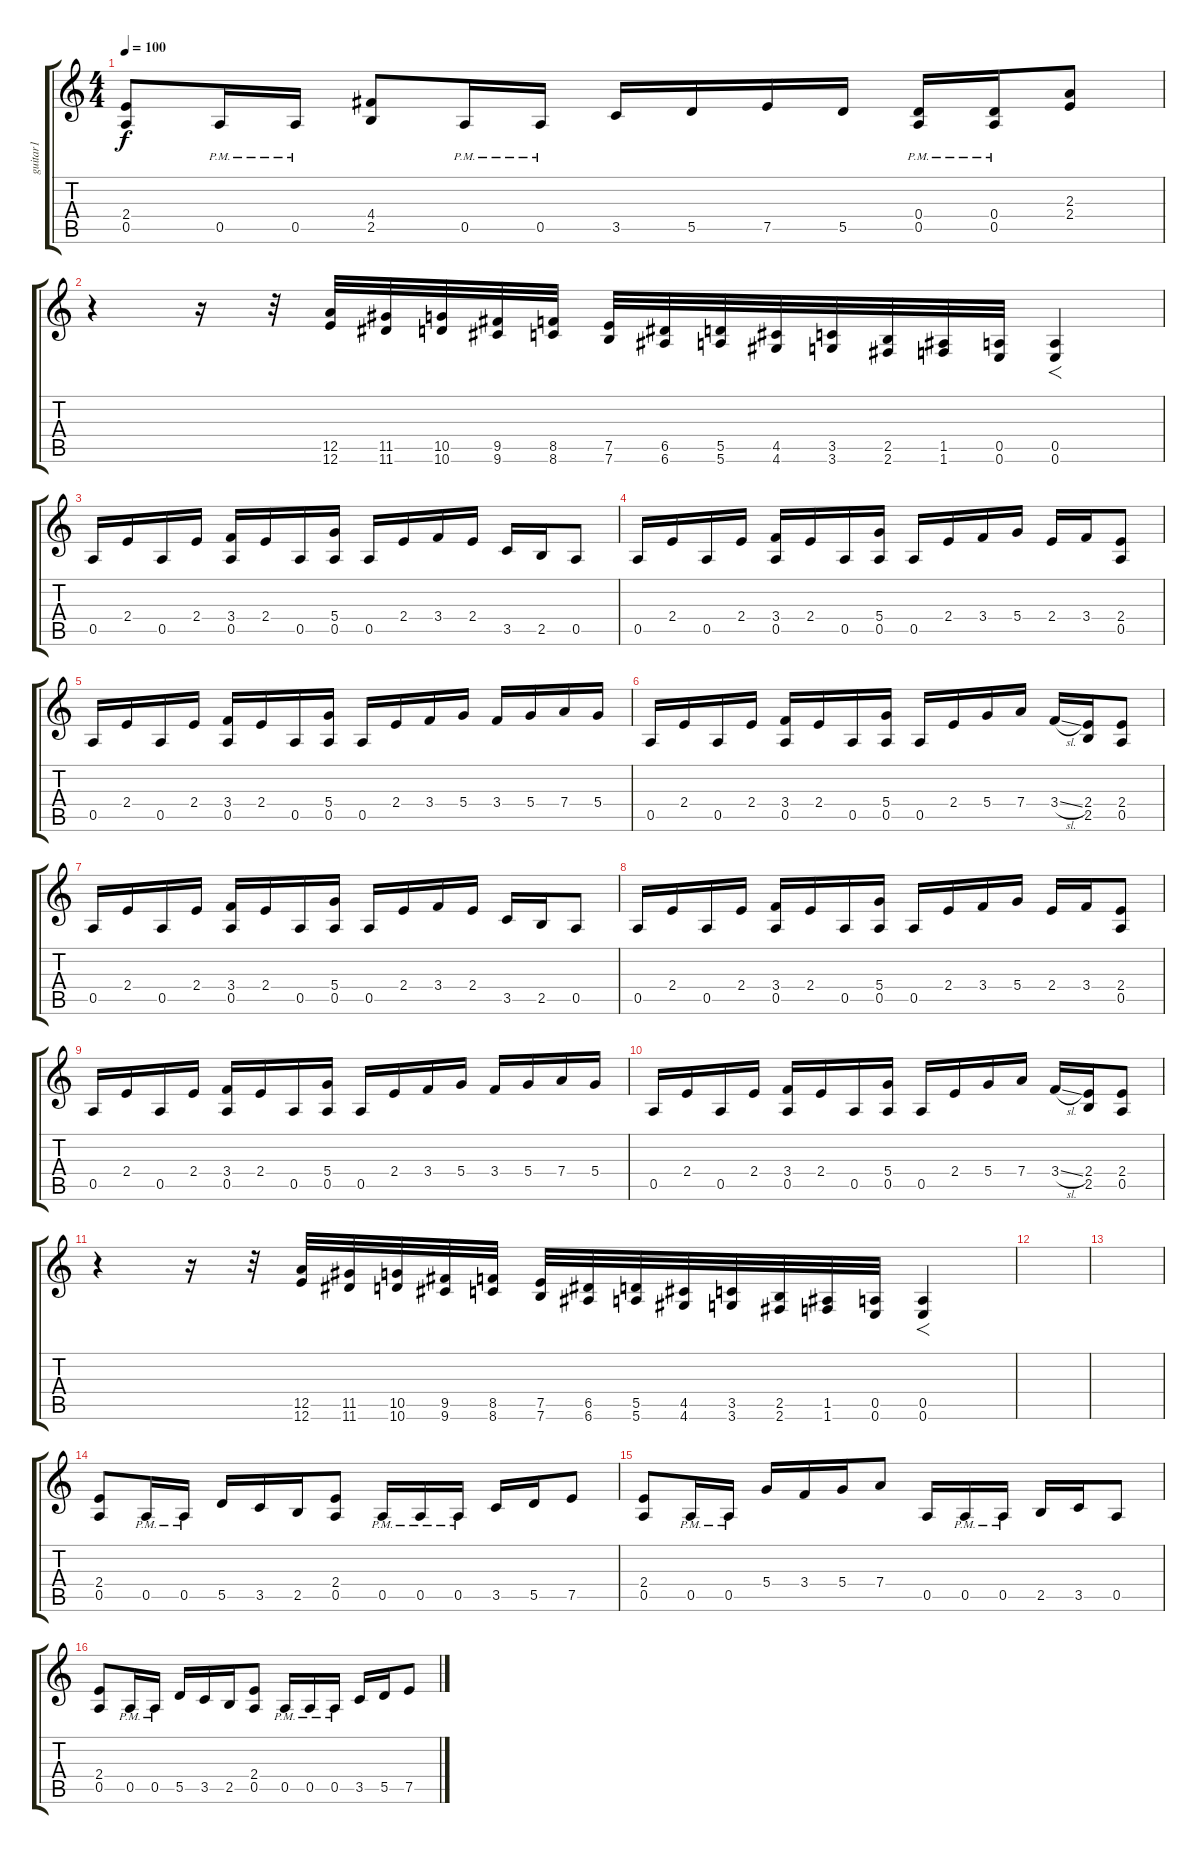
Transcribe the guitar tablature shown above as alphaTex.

\track ("guitar1" "guitar1") {instrument distortionguitar}
\staff {score tabs}
\tuning (E4 B3 G3 D3 A2 E2) {hide}
\ts (4 4)
\tempo 100
\clef g2
\ks c
(2.4 0.5).8{dy f} 0.5{pm}.16 0.5{pm}.16 (4.4 2.5).8 0.5{pm}.16 0.5{pm}.16 3.5.16 5.5.16 7.5.16 5.5.16 (0.4{pm} 0.5{pm}).16 (0.4{pm} 0.5{pm}).16 (2.3 2.4).8 |
r.4 r.16 r.32 (12.5 12.6).32 (11.5 11.6).32 (10.5 10.6).32 (9.5 9.6).32 (8.5 8.6).32 (7.5 7.6).32 (6.5 6.6).32 (5.5 5.6).32 (4.5 4.6).32 (3.5 3.6).32 (2.5 2.6).32 (1.5 1.6).32 (0.5 0.6).32 (0.5 0.6).4{f} |
0.5.16 2.4.16 0.5.16 2.4.16 (3.4 0.5).16 2.4.16 0.5.16 (5.4 0.5).16 0.5.16 2.4.16 3.4.16 2.4.16 3.5.16 2.5.16 0.5.8 |
0.5.16 2.4.16 0.5.16 2.4.16 (3.4 0.5).16 2.4.16 0.5.16 (5.4 0.5).16 0.5.16 2.4.16 3.4.16 5.4.16 2.4.16 3.4.16 (2.4 0.5).8 |
0.5.16 2.4.16 0.5.16 2.4.16 (3.4 0.5).16 2.4.16 0.5.16 (5.4 0.5).16 0.5.16 2.4.16 3.4.16 5.4.16 3.4.16 5.4.16 7.4.16 5.4.16 |
0.5.16 2.4.16 0.5.16 2.4.16 (3.4 0.5).16 2.4.16 0.5.16 (5.4 0.5).16 0.5.16 2.4.16 5.4.16 7.4.16 3.4{sl}.16 (2.4 2.5).16 (2.4 0.5).8 |
0.5.16 2.4.16 0.5.16 2.4.16 (3.4 0.5).16 2.4.16 0.5.16 (5.4 0.5).16 0.5.16 2.4.16 3.4.16 2.4.16 3.5.16 2.5.16 0.5.8 |
0.5.16 2.4.16 0.5.16 2.4.16 (3.4 0.5).16 2.4.16 0.5.16 (5.4 0.5).16 0.5.16 2.4.16 3.4.16 5.4.16 2.4.16 3.4.16 (2.4 0.5).8 |
0.5.16 2.4.16 0.5.16 2.4.16 (3.4 0.5).16 2.4.16 0.5.16 (5.4 0.5).16 0.5.16 2.4.16 3.4.16 5.4.16 3.4.16 5.4.16 7.4.16 5.4.16 |
0.5.16 2.4.16 0.5.16 2.4.16 (3.4 0.5).16 2.4.16 0.5.16 (5.4 0.5).16 0.5.16 2.4.16 5.4.16 7.4.16 3.4{sl}.16 (2.4 2.5).16 (2.4 0.5).8 |
r.4 r.16 r.32 (12.5 12.6).32 (11.5 11.6).32 (10.5 10.6).32 (9.5 9.6).32 (8.5 8.6).32 (7.5 7.6).32 (6.5 6.6).32 (5.5 5.6).32 (4.5 4.6).32 (3.5 3.6).32 (2.5 2.6).32 (1.5 1.6).32 (0.5 0.6).32 (0.5 0.6).4{f} |
|
|
(2.4 0.5).8 0.5{pm}.16 0.5{pm}.16 5.5.16 3.5.16 2.5.16 (2.4 0.5).8 0.5{pm}.16 0.5{pm}.16 0.5{pm}.16 3.5.16 5.5.16 7.5.8 |
(2.4 0.5).8 0.5{pm}.16 0.5{pm}.16 5.4.16 3.4.16 5.4.16 7.4.8 0.5.16 0.5{pm}.16 0.5{pm}.16 2.5.16 3.5.16 0.5.8 |
(2.4 0.5).8 0.5{pm}.16 0.5{pm}.16 5.5.16 3.5.16 2.5.16 (2.4 0.5).8 0.5{pm}.16 0.5{pm}.16 0.5{pm}.16 3.5.16 5.5.16 7.5.8
